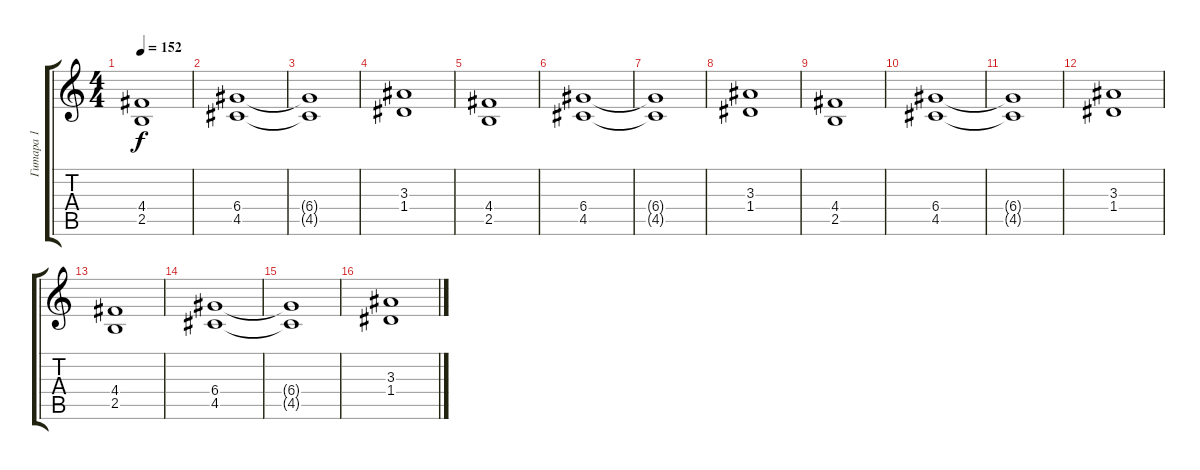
\track ("Гитара 1" "Гитара 1") {instrument distortionguitar}
\staff {score tabs}
\tuning (E4 B3 G3 D3 A2 E2) {hide}
\ts (4 4)
\tempo 152
\clef g2
\ks c
(4.4 2.5).1{dy f} |
(6.4 4.5).1 |
(6.4{t} 4.5{t}).1 |
(3.3 1.4).1 |
(4.4 2.5).1 |
(6.4 4.5).1 |
(6.4{t} 4.5{t}).1 |
(3.3 1.4).1 |
(4.4 2.5).1 |
(6.4 4.5).1 |
(6.4{t} 4.5{t}).1 |
(3.3 1.4).1 |
(4.4 2.5).1 |
(6.4 4.5).1 |
(6.4{t} 4.5{t}).1 |
(3.3 1.4).1
